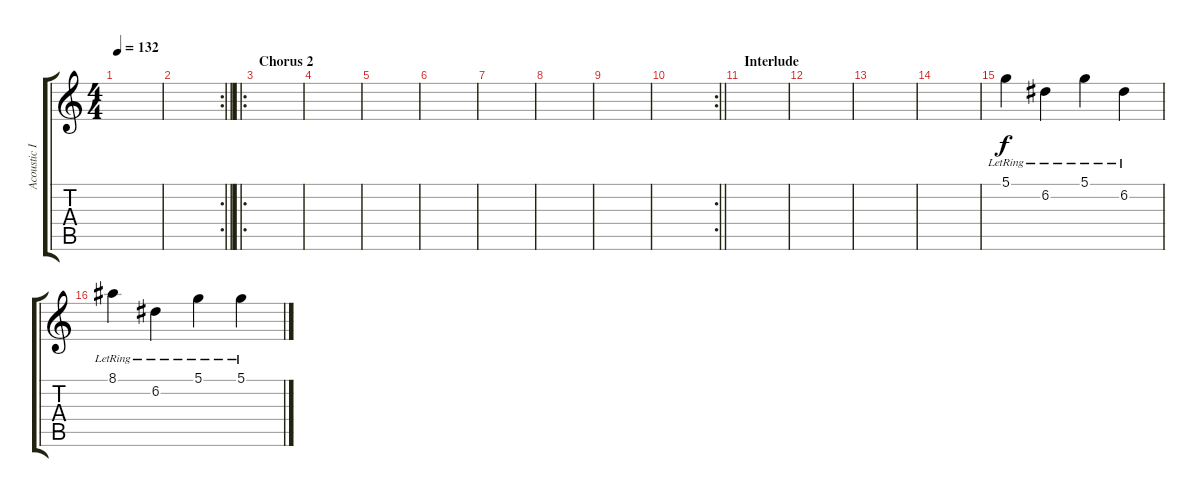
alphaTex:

\track ("Acoustic II" "Acoustic I") {instrument acousticguitarsteel}
\staff {score tabs}
\tuning (D4 A3 F3 C3 G2 C2) {hide}
\ts (4 4)
\section ("" "")
\tempo 132
\clef g2
\ks c
|
\rc 2
\barLineRight lightlight
|
\ro
\section ("" "Chorus 2")
|
|
|
|
|
|
|
\rc 2
\barLineRight lightlight
|
\section ("" "Interlude")
|
|
|
|
5.1{lr}.4 6.2{lr}.4 5.1{lr}.4 6.2{lr}.4 |
8.1{lr}.4 6.2{lr}.4 5.1{lr}.4 5.1{lr}.4
